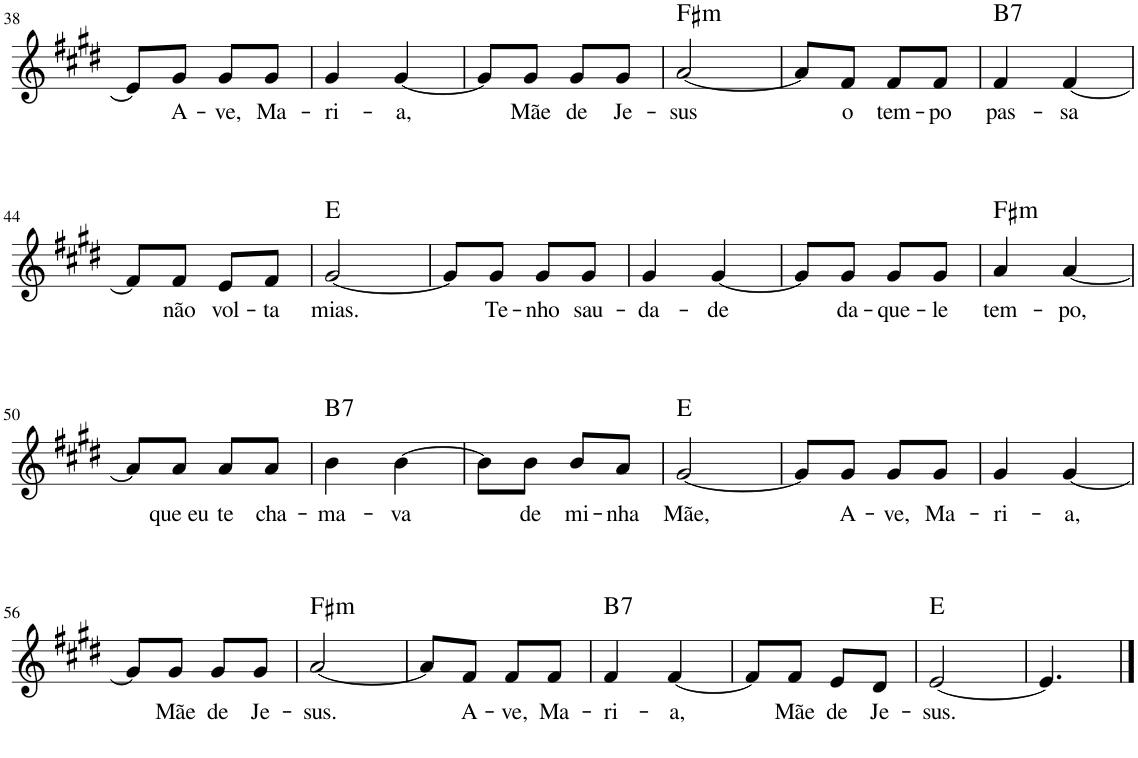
**kern	**text	**harte
*part1	*part1	*part1
*staff1	*staff1	*
*I"Voz	*	*
*I'Vo.	*	*
!!LO:PB:g=z
*clefG2	*	*
*k[f#c#g#d#]	*	*
*M2/4	*	*
=38	=38	=38
8e/L]	.	.
!	!LO:LY:b	!
8g#/J	A-	.
!	!LO:LY:b	!
8g#/L	-ve,	.
!	!LO:LY:b	!
8g#/J	Ma-	.
=39	=39	=39
!	!LO:LY:b	!
4g#/	-ri-	.
!	!LO:LY:b	!
[4g#/	-a,	.
=40	=40	=40
8g#/L]	.	.
!	!LO:LY:b	!
8g#/J	Mãe	.
!	!LO:LY:b	!
8g#/L	de	.
!	!LO:LY:b	!
8g#/J	Je-	.
=41	=41	=41
!	!LO:LY:b	!LO:H:kt=m
[2a/	-sus	F#:min
=42	=42	=42
8a/L]	.	.
!	!LO:LY:b	!
8f#/J	o	.
!	!LO:LY:b	!
8f#/L	tem-	.
!	!LO:LY:b	!
8f#/J	-po	.
=43	=43	=43
!	!LO:LY:b	!LO:H:kt=7
4f#/	pas-	B:7
!	!LO:LY:b	!
[4f#/	-sa	.
!!LO:LB:g=z
=44	=44	=44
8f#/L]	.	.
!	!LO:LY:b	!
8f#/J	não	.
!	!LO:LY:b	!
8e/L	vol-	.
!	!LO:LY:b	!
8f#/J	-ta	.
=45	=45	=45
!	!LO:LY:b	!
[2g#/	mias.	E:maj
=46	=46	=46
8g#/L]	.	.
!	!LO:LY:b	!
8g#/J	Te-	.
!	!LO:LY:b	!
8g#/L	-nho	.
!	!LO:LY:b	!
8g#/J	sau-	.
=47	=47	=47
!	!LO:LY:b	!
4g#/	-da-	.
!	!LO:LY:b	!
[4g#/	-de	.
=48	=48	=48
8g#/L]	.	.
!	!LO:LY:b	!
8g#/J	da-	.
!	!LO:LY:b	!
8g#/L	-que-	.
!	!LO:LY:b	!
8g#/J	-le	.
=49	=49	=49
!	!LO:LY:b	!LO:H:kt=m
4a/	tem-	F#:min
!	!LO:LY:b	!
[4a/	-po,	.
!!LO:LB:g=z
=50	=50	=50
8a/L]	.	.
!	!LO:LY:b	!
8a/J	que eu	.
!	!LO:LY:b	!
8a/L	te	.
!	!LO:LY:b	!
8a/J	cha-	.
=51	=51	=51
!	!LO:LY:b	!LO:H:kt=7
4b\	-ma-	B:7
!	!LO:LY:b	!
[4b\	-va	.
=52	=52	=52
8b\L]	.	.
!	!LO:LY:b	!
8b\J	de	.
!	!LO:LY:b	!
8b/L	mi-	.
!	!LO:LY:b	!
8a/J	-nha	.
=53	=53	=53
!	!LO:LY:b	!
[2g#/	Mãe,	E:maj
=54	=54	=54
8g#/L]	.	.
!	!LO:LY:b	!
8g#/J	A-	.
!	!LO:LY:b	!
8g#/L	-ve,	.
!	!LO:LY:b	!
8g#/J	Ma-	.
=55	=55	=55
!	!LO:LY:b	!
4g#/	-ri-	.
!	!LO:LY:b	!
[4g#/	-a,	.
!!LO:LB:g=z
=56	=56	=56
8g#/L]	.	.
!	!LO:LY:b	!
8g#/J	Mãe	.
!	!LO:LY:b	!
8g#/L	de	.
!	!LO:LY:b	!
8g#/J	Je-	.
=57	=57	=57
!	!LO:LY:b	!LO:H:kt=m
[2a/	-sus.	F#:min
=58	=58	=58
8a/L]	.	.
!	!LO:LY:b	!
8f#/J	A-	.
!	!LO:LY:b	!
8f#/L	-ve,	.
!	!LO:LY:b	!
8f#/J	Ma-	.
=59	=59	=59
!	!LO:LY:b	!LO:H:kt=7
4f#/	-ri-	B:7
!	!LO:LY:b	!
[4f#/	-a,	.
=60	=60	=60
8f#/L]	.	.
!	!LO:LY:b	!
8f#/J	Mãe	.
!	!LO:LY:b	!
8e/L	de	.
!	!LO:LY:b	!
8d#/J	Je-	.
=61	=61	=61
!	!LO:LY:b	!
[2e/	-sus.	E:maj
=62	=62	=62
4.e/]	.	.
==	==	==
*-	*-	*-
